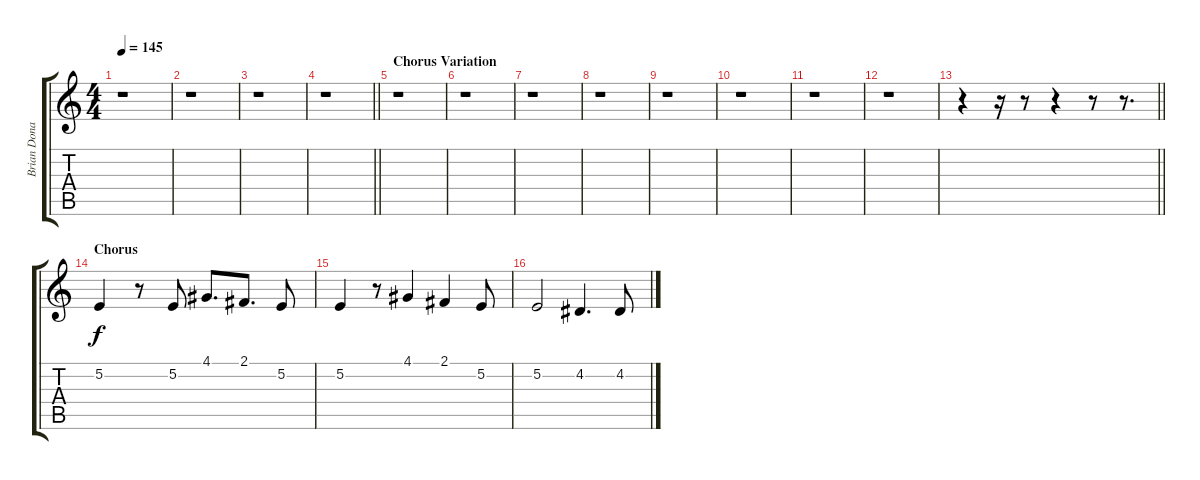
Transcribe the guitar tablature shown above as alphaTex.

\track ("Brian Donahue (Backup Vocals/Harmonies)" "Brian Dona") {instrument clarinet}
\staff {score tabs}
\tuning (E4 B3 G3 D3 A2 E2) {hide}
\ts (4 4)
\tempo 145
\clef g2
\ks c
r.1{dy f} |
r.1 |
r.1 |
\barLineRight lightlight
r.1 |
\section ("" "Chorus Variation")
r.1 |
r.1 |
r.1 |
r.1 |
r.1 |
r.1 |
r.1 |
r.1 |
\barLineRight lightlight
r.4{volume 10} r.16 r.8 r.4 r.8 r.8{d} |
\section ("" "Chorus")
5.2.4{volume 11} r.8 5.2.8 4.1.8{d} 2.1.8{d} 5.2.8 |
5.2.4 r.8 4.1.4 2.1.4 5.2.8 |
5.2.2 4.2.4{d} 4.2.8
